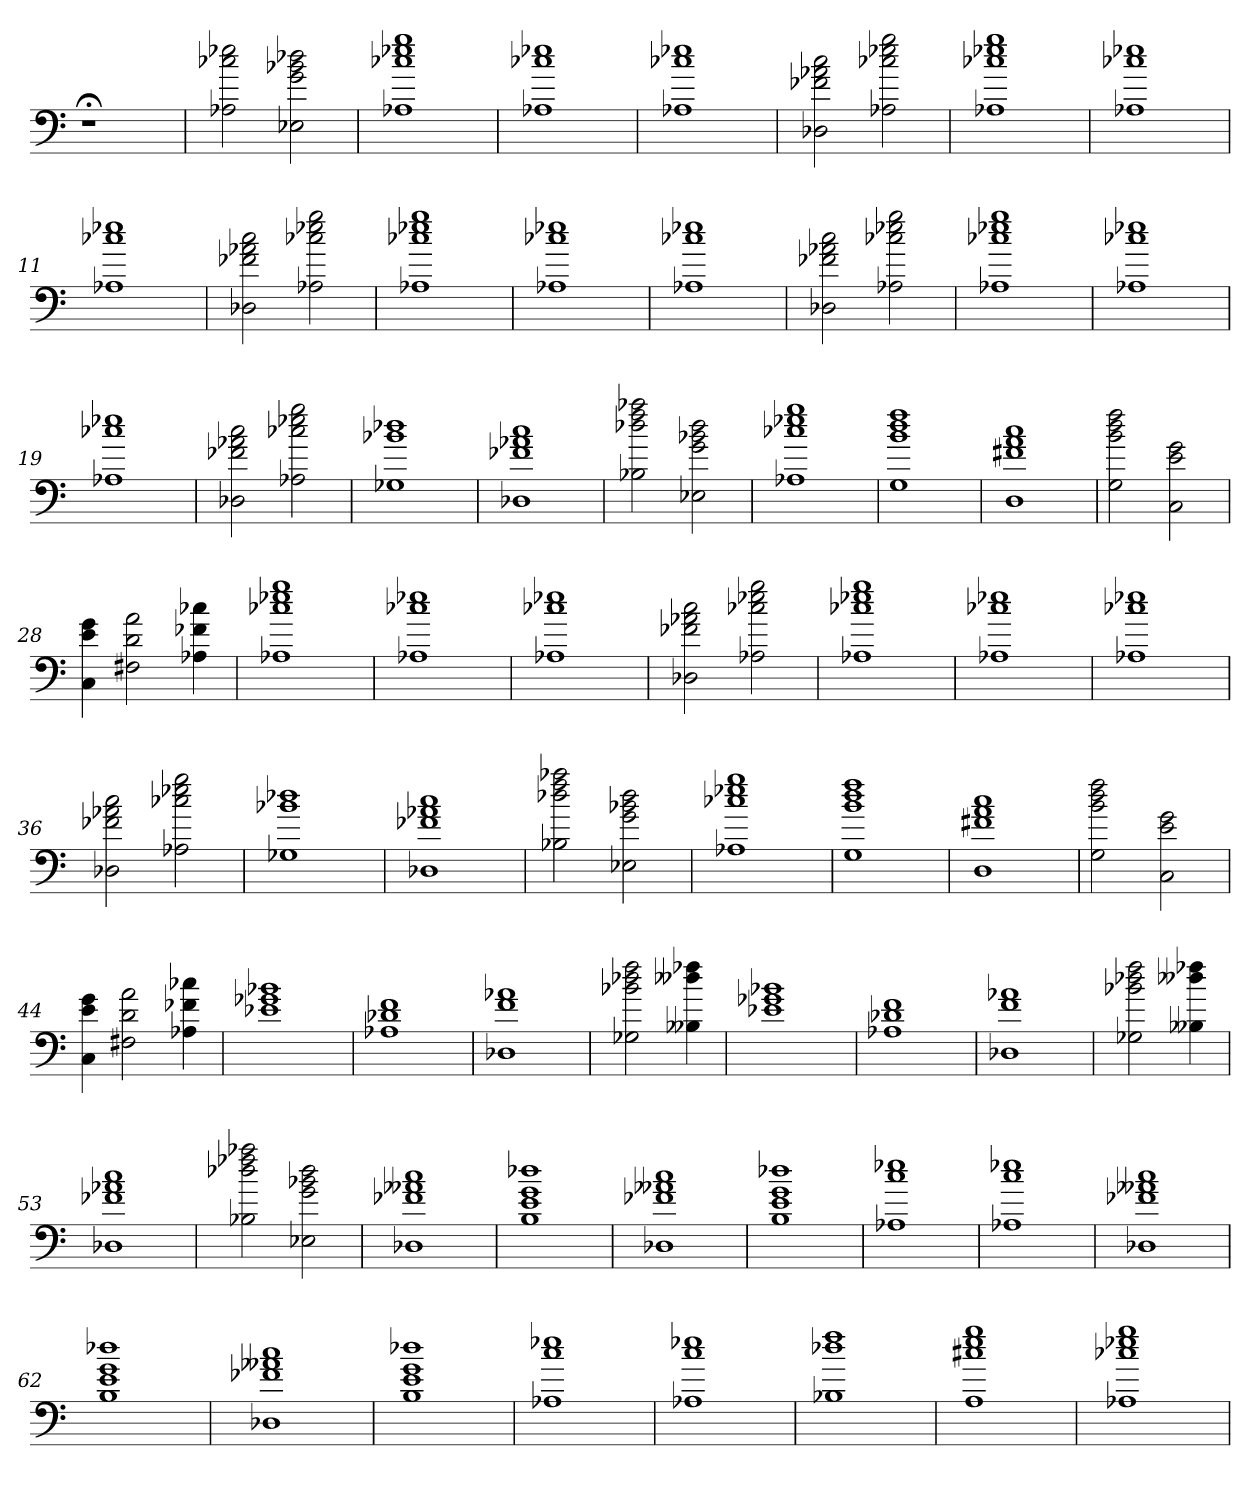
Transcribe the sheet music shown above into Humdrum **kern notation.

**kern
*part1
*staff1
=
1r;<
=1
1r
=2
1r
=3
1r
=4
2A-X 2cc-X 2ee-X
2E-X 2g 2b-X 2dd-X
=5
1A-X 1cc-X 1ee-X 1gg
=6
1A-X 1cc-X 1ee-X
=7
1A-X 1cc-X 1ee-X
=8
2D-X 2f-X 2a-X 2cc
2A-X 2cc-X 2ee-X 2gg
=9
1A-X 1cc-X 1ee-X 1gg
=10
1A-X 1cc-X 1ee-X
=11
1A-X 1cc-X 1ee-X
=12
2D-X 2f-X 2a-X 2cc
2A-X 2cc-X 2ee-X 2gg
=13
1A-X 1cc-X 1ee-X 1gg
=14
1A-X 1cc-X 1ee-X
=15
1A-X 1cc-X 1ee-X
=16
2D-X 2f-X 2a-X 2cc
2A-X 2cc-X 2ee-X 2gg
=17
1A-X 1cc-X 1ee-X 1gg
=18
1A-X 1cc-X 1ee-X
=19
1A-X 1cc-X 1ee-X
=20
2D-X 2f-X 2a-X 2cc
2A-X 2cc-X 2ee-X 2gg
=21
1G-X 1b-X 1dd-X
=22
1D-X 1f-X 1a-X 1cc
=23
2B-X 2dd-X 2ff 2aa-X
2E-X 2g 2b-X 2dd-
=24
1A-X 1cc-X 1ee-X 1gg
=25
1G 1b 1dd 1ff
=26
1D 1f#X 1a 1cc
=27
2G 2b 2dd 2ff
2C 2e 2g
=28
4C 4e 4g
2F#X 2d 2a
4A-X 4f-X 4cc-X
=29
1A-X 1cc-X 1ee-X 1gg
=30
1A-X 1cc-X 1ee-X
=31
1A-X 1cc-X 1ee-X
=32
2D-X 2f-X 2a-X 2cc
2A-X 2cc-X 2ee-X 2gg
=33
1A-X 1cc-X 1ee-X 1gg
=34
1A-X 1cc-X 1ee-X
=35
1A-X 1cc-X 1ee-X
=36
2D-X 2f-X 2a-X 2cc
2A-X 2cc-X 2ee-X 2gg
=37
1G-X 1b-X 1dd-X
=38
1D-X 1f-X 1a-X 1cc
=39
2B-X 2dd-X 2ff 2aa-X
2E-X 2g 2b-X 2dd-
=40
1A-X 1cc-X 1ee-X 1gg
=41
1G 1b 1dd 1ff
=42
1D 1f#X 1a 1cc
=43
2G 2b 2dd 2ff
2C 2e 2g
=44
4C 4e 4g
2F#X 2d 2a
4A-X 4f-X 4cc-X
=45
1e-X 1g-X 1b-X
=46
1A-X 1d-X 1f
=47
1D-X 1f 1a-X
=48
2G-X 2b-X 2dd-X 2ff
4B--X 4dd--X 4ff-X
=49
1e-X 1g-X 1b-X
=50
1A-X 1d-X 1f
=51
1D-X 1f 1a-X
=52
2G-X 2b-X 2dd-X 2ff
4B--X 4dd--X 4ff-X
=53
1D-X 1f-X 1a-X 1cc
=54
2B-X 2dd-X 2ff-X 2aa-X
2E-X 2g 2b-X 2dd-
=55
1D-X 1f-X 1a--X 1cc
=56
1B 1e 1g 1dd-X
=57
1D-X 1f-X 1a--X 1cc
=58
1B 1e 1g 1dd-X
=59
1A-X 1cc 1ee-X
=60
1A-X 1cc 1ee-X
=61
1D-X 1f-X 1a--X 1cc
=62
1B 1e 1g 1dd-X
=63
1D-X 1f-X 1a--X 1cc
=64
1B 1e 1g 1dd-X
=65
1A-X 1cc 1ee-X
=66
1A-X 1cc 1ee-X
=67
1B-X 1dd-X 1ff
=68
1A 1cc#X 1ee 1gg
=69
1A-X 1cc-X 1ee-X 1gg
=
*-
